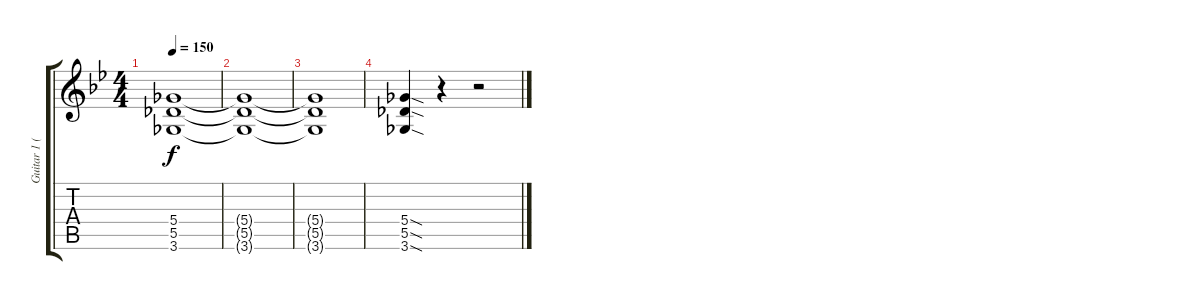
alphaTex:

\track ("Guitar 1 (SheJa)" "Guitar 1 (") {instrument distortionguitar}
\staff {score tabs}
\tuning (Eb4 Bb3 Gb3 Db3 Ab2 Eb2) {hide}
\ts (4 4)
\tempo 150
\clef g2
\ks bb
(5.4 5.5 3.6).1{dy f} |
(5.4{t} 5.5{t} 3.6{t}).1 |
(5.4{t} 5.5{t} 3.6{t}).1 |
(5.4{sod} 5.5{sod} 3.6{sod}).4 r.4 r.2
